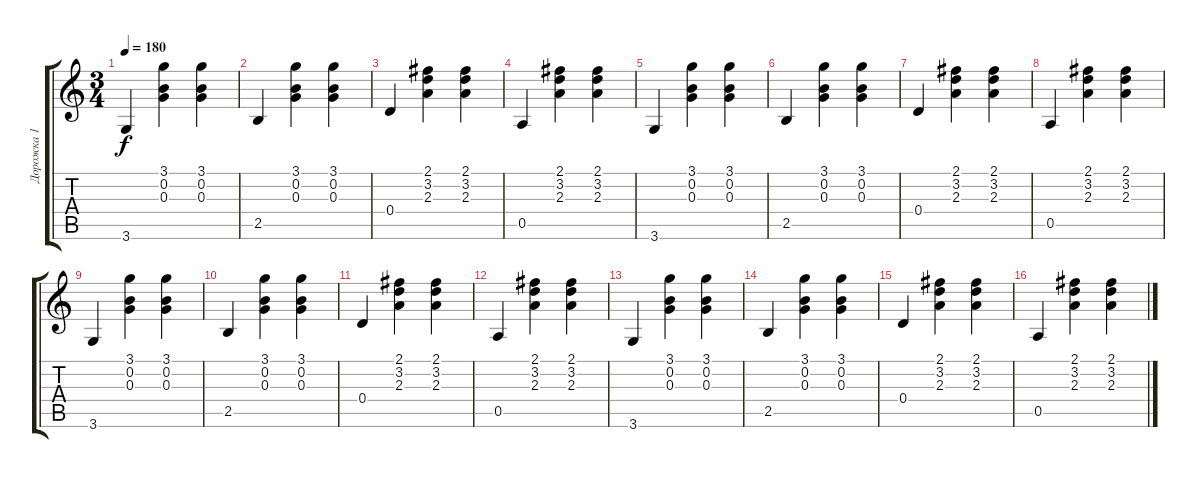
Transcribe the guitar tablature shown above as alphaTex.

\track ("Дорожка 1" "Дорожка 1") {instrument acousticguitarnylon}
\staff {score tabs}
\tuning (E4 B3 G3 D3 A2 E2) {hide}
\ts (3 4)
\tempo 180
\clef g2
\ks c
3.6.4{dy f} (3.1 0.2 0.3).4 (3.1 0.2 0.3).4 |
2.5.4 (3.1 0.2 0.3).4 (3.1 0.2 0.3).4 |
0.4.4 (2.1 3.2 2.3).4 (2.1 3.2 2.3).4 |
0.5.4 (2.1 3.2 2.3).4 (2.1 3.2 2.3).4 |
3.6.4 (3.1 0.2 0.3).4 (3.1 0.2 0.3).4 |
2.5.4 (3.1 0.2 0.3).4 (3.1 0.2 0.3).4 |
0.4.4 (2.1 3.2 2.3).4 (2.1 3.2 2.3).4 |
0.5.4 (2.1 3.2 2.3).4 (2.1 3.2 2.3).4 |
3.6.4 (3.1 0.2 0.3).4 (3.1 0.2 0.3).4 |
2.5.4 (3.1 0.2 0.3).4 (3.1 0.2 0.3).4 |
0.4.4 (2.1 3.2 2.3).4 (2.1 3.2 2.3).4 |
0.5.4 (2.1 3.2 2.3).4 (2.1 3.2 2.3).4 |
3.6.4 (3.1 0.2 0.3).4 (3.1 0.2 0.3).4 |
2.5.4 (3.1 0.2 0.3).4 (3.1 0.2 0.3).4 |
0.4.4 (2.1 3.2 2.3).4 (2.1 3.2 2.3).4 |
0.5.4 (2.1 3.2 2.3).4 (2.1 3.2 2.3).4
